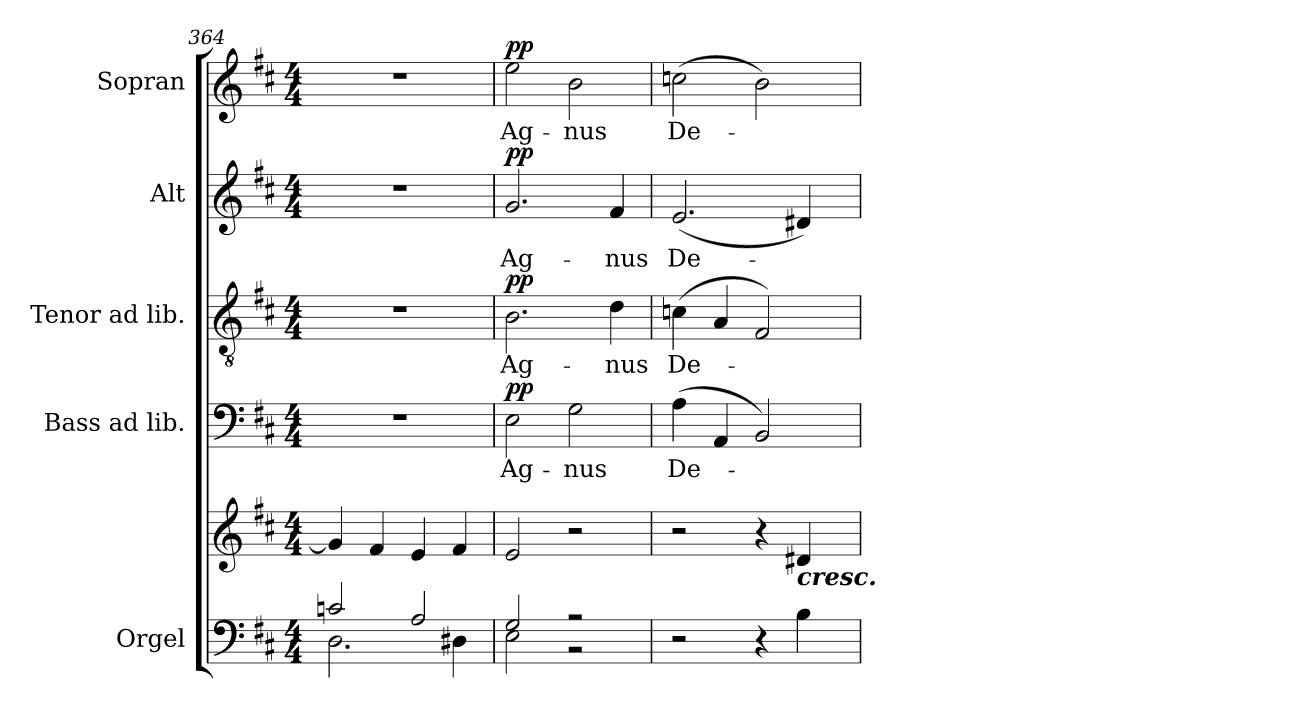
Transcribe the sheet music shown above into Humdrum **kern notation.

**kern	**kern	**kern	**text	**dynam	**kern	**text	**dynam	**kern	**text	**dynam	**kern	**text	**dynam
*part5	*part5	*part4	*part4	*part4	*part3	*part3	*part3	*part2	*part2	*part2	*part1	*part1	*part1
*staff6	*staff5	*staff4	*staff4	*staff4	*staff3	*staff3	*staff3	*staff2	*staff2	*staff2	*staff1	*staff1	*staff1
*I"Orgel	*	*I"Bass ad lib.	*	*	*I"Tenor ad lib.	*	*	*I"Alt	*	*	*I"Sopran	*	*
*I'Org.	*	*I'B.	*	*	*I'T.	*	*	*I'A.	*	*	*I'S.	*	*
*clefF4	*clefG2	*clefF4	*	*	*clefGv2	*	*	*clefG2	*	*	*clefG2	*	*
*k[f#c#]	*k[f#c#]	*k[f#c#]	*	*	*k[f#c#]	*	*	*k[f#c#]	*	*	*k[f#c#]	*	*
*D:	*D:	*D:	*	*	*D:	*	*	*D:	*	*	*D:	*	*
*M4/4	*M4/4	*M4/4	*	*	*M4/4	*	*	*M4/4	*	*	*M4/4	*	*
=364	=364	=364	=364	=364	=364	=364	=364	=364	=364	=364	=364	=364	=364
*^	*	*	*	*	*	*	*	*	*	*	*	*	*
2cn/	2.D\	4g/]	1r	.	.	1r	.	.	1r	.	.	1r	.	.
.	.	4f#/	.	.	.	.	.	.	.	.	.	.	.	.
2A/	.	4e/	.	.	.	.	.	.	.	.	.	.	.	.
.	4D#X\	4f#/	.	.	.	.	.	.	.	.	.	.	.	.
=365	=365	=365	=365	=365	=365	=365	=365	=365	=365	=365	=365	=365	=365	=365
!	!	!	!	!LO:LY:b	!LO:DY:a	!	!LO:LY:b	!LO:DY:a	!	!LO:LY:b	!LO:DY:a	!	!LO:LY:b	!LO:DY:a
2G/	2E\	2e/	2E\	Ag-	pp	2.B\	Ag-	pp	2.g/	Ag-	pp	2ee\	Ag-	pp
!	!	!	!	!LO:LY:b	!	!	!	!	!	!	!	!	!LO:LY:b	!
2r	2r	2r	2G\	-nus	.	.	.	.	.	.	.	2b\	-nus	.
!	!	!	!	!	!	!	!LO:LY:b	!	!	!LO:LY:b	!	!	!	!
.	.	.	.	.	.	4d\	-nus	.	4f#/	-nus	.	.	.	.
*v	*v	*	*	*	*	*	*	*	*	*	*	*	*	*
=366	=366	=366	=366	=366	=366	=366	=366	=366	=366	=366	=366	=366	=366
!	!	!	!LO:LY:b	!	!	!LO:LY:b	!	!	!LO:LY:b	!	!	!LO:LY:b	!
2r	2r	(>4A\	De-	.	(>4cn\	De-	.	(<2.e/	De-	.	(>2ccn\	De-	.
.	.	4AA/	.	.	4A/	.	.	.	.	.	.	.	.
4r	4r	2BB/)	.	.	2F#/)	.	.	.	.	.	2b\)	.	.
!	!LO:TX:b:Bi:t=cresc.	!	!	!	!	!	!	!	!	!	!	!	!
4B\	4d#X/	.	.	.	.	.	.	4d#X/)	.	.	.	.	.
=	=	=	=	=	=	=	=	=	=	=	=	=	=
*-	*-	*-	*-	*-	*-	*-	*-	*-	*-	*-	*-	*-	*-
